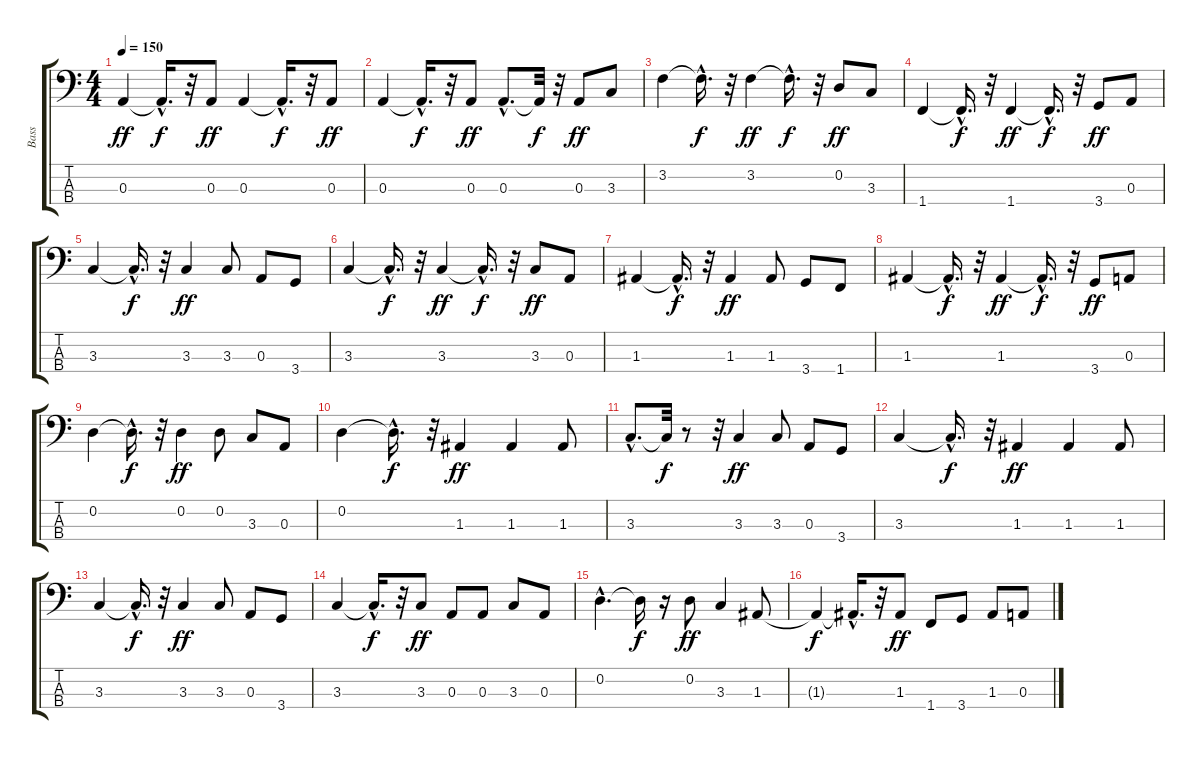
\track ("Bass" "Bass") {instrument electricbassfinger}
\staff {score tabs}
\tuning (G2 D2 A1 E1) {hide}
\ts (4 4)
\tempo 150
\clef f4
\ks c
0.3.4{dy ff} 0.3{hac t}.16{d dy f} r.32 0.3.8{dy ff} 0.3.4 0.3{hac t}.16{d dy f} r.32 0.3.8{dy ff} |
0.3.4 0.3{hac t}.16{d dy f} r.32 0.3.8{dy ff} 0.3{hac}.8{d} 0.3{t}.32{dy f} r.32 0.3.8{dy ff} 3.3.8 |
3.2.4 3.2{hac t}.16{d dy f} r.32 3.2.4{dy ff} 3.2{hac t}.16{d dy f} r.32 0.2.8{dy ff} 3.3.8 |
1.4.4 1.4{hac t}.16{d dy f} r.32 1.4.4{dy ff} 1.4{hac t}.16{d dy f} r.32 3.4.8{dy ff} 0.3.8 |
3.3.4 3.3{hac t}.16{d dy f} r.32 3.3.4{dy ff} 3.3.8 0.3.8 3.4.8 |
3.3.4 3.3{hac t}.16{d dy f} r.32 3.3.4{dy ff} 3.3{hac t}.16{d dy f} r.32 3.3.8{dy ff} 0.3.8 |
1.3.4 1.3{hac t}.16{d dy f} r.32 1.3.4{dy ff} 1.3.8 3.4.8 1.4.8 |
1.3.4 1.3{hac t}.16{d dy f} r.32 1.3.4{dy ff} 1.3{hac t}.16{d dy f} r.32 3.4.8{dy ff} 0.3.8 |
0.2.4 0.2{hac t}.16{d dy f} r.32 0.2.4{dy ff} 0.2.8 3.3.8 0.3.8 |
0.2.4 0.2{hac t}.16{d dy f} r.32 1.3.4{dy ff} 1.3.4 1.3.8 |
3.3{hac}.8{d} 3.3{t}.32{dy f} r.8 r.32 3.3.4{dy ff} 3.3.8 0.3.8 3.4.8 |
3.3.4 3.3{hac t}.16{d dy f} r.32 1.3.4{dy ff} 1.3.4 1.3.8 |
3.3.4 3.3{hac t}.16{d dy f} r.32 3.3.4{dy ff} 3.3.8 0.3.8 3.4.8 |
3.3.4 3.3{hac t}.16{d dy f} r.32 3.3.8{dy ff} 0.3.8 0.3.8 3.3.8 0.3.8 |
0.2{hac}.4{d} 0.2{t}.16{dy f} r.16 0.2.8{dy ff} 3.3.4 1.3.8 |
1.3{t}.4{dy f} 1.3{hac t}.16{d} r.32 1.3.8{dy ff} 1.4.8 3.4.8 1.3.8 0.3.8
